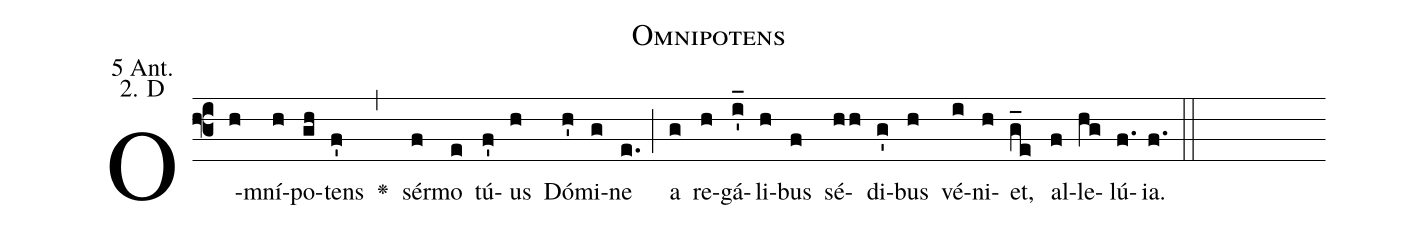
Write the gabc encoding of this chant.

name: Omnipotens;
office-part: 5 Antiphon;
mode: 2D;
annotation: 5 Ant.;
annotation: 2. D;
%%
% The syntax in this part is called gabc. Please refer to http://home.gna.org/gregorio/gabc/#basis

(f3)O(h)mní(h)po(gh)tens(f') <v>\greheightstar</v>(,) sér(f)mo(e) tú(f')us(h) Dó(h')mi(g)ne(e.) (;) a(g) re(h)gá(i'_)li(h)bus(f) sé(hh)di(g')bus(h) vé(i)ni(h)et,(g_e) al(f)le(hg)lú(f.)ia.(f.) (::)

%E(h) u(h) o(h) u(g) a(e) e.(f.) (::)
